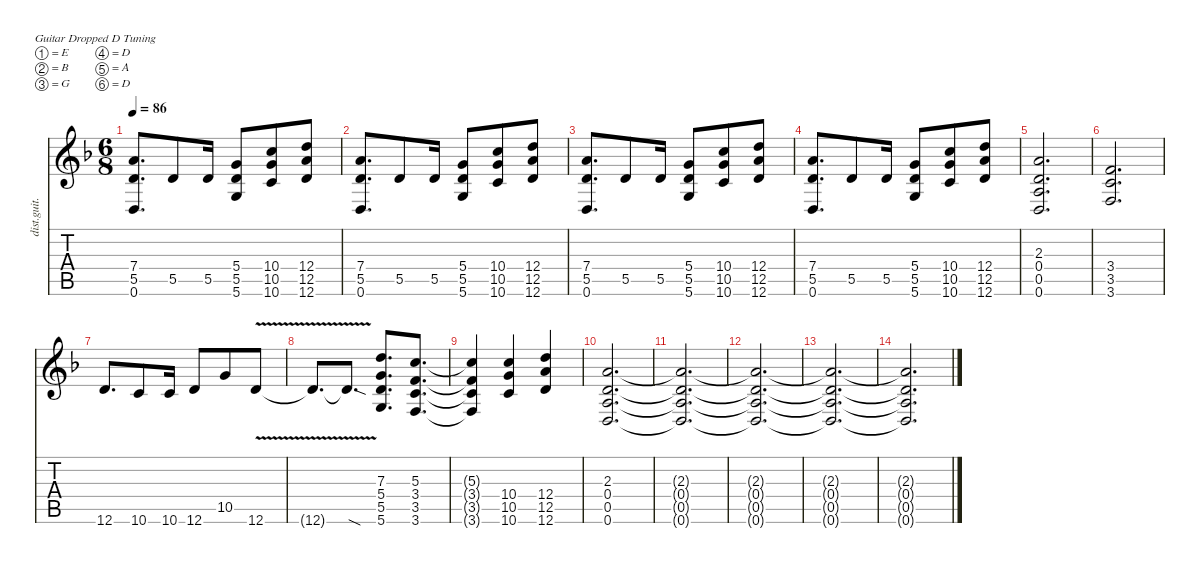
\defaultSystemsLayout 4
\hideDynamics
\bracketExtendMode nobrackets
\otherSystemsTrackNameOrientation horizontal
\track ("Guitar, distortion" "dist.guit.") {instrument distortionguitar}
\staff {score tabs}
\tuning (E4 B3 G3 D3 A2 D2)
\ts (6 8)
\tempo 86
\clef g2
\ks dminor
(7.4{acc forcenatural} 5.5{acc forcenatural} 0.6{acc forcenatural}).8{d dy f beam Up} 5.5{acc forcenatural}.8{beam Up} 5.5{acc forcenatural}.16{beam Up} (5.4{acc forcenatural} 5.5{acc forcenatural} 5.6{acc forcenatural}).8{beam Up} (10.4{acc forcenatural} 10.5{acc forcenatural} 10.6{acc forcenatural}).8{beam Up} (12.4{acc forcenatural} 12.5{acc forcenatural} 12.6{acc forcenatural}).8{beam Up} |
(7.4{acc forcenatural} 5.5{acc forcenatural} 0.6{acc forcenatural}).8{d beam Up} 5.5{acc forcenatural}.8{beam Up} 5.5{acc forcenatural}.16{beam Up} (5.4{acc forcenatural} 5.5{acc forcenatural} 5.6{acc forcenatural}).8{beam Up} (10.4{acc forcenatural} 10.5{acc forcenatural} 10.6{acc forcenatural}).8{beam Up} (12.4{acc forcenatural} 12.5{acc forcenatural} 12.6{acc forcenatural}).8{beam Up} |
(7.4{acc forcenatural} 5.5{acc forcenatural} 0.6{acc forcenatural}).8{d beam Up} 5.5{acc forcenatural}.8{beam Up} 5.5{acc forcenatural}.16{beam Up} (5.4{acc forcenatural} 5.5{acc forcenatural} 5.6{acc forcenatural}).8{beam Up} (10.4{acc forcenatural} 10.5{acc forcenatural} 10.6{acc forcenatural}).8{beam Up} (12.4{acc forcenatural} 12.5{acc forcenatural} 12.6{acc forcenatural}).8{beam Up} |
(7.4{acc forcenatural} 5.5{acc forcenatural} 0.6{acc forcenatural}).8{d beam Up} 5.5{acc forcenatural}.8{beam Up} 5.5{acc forcenatural}.16{beam Up} (5.4{acc forcenatural} 5.5{acc forcenatural} 5.6{acc forcenatural}).8{beam Up} (10.4{acc forcenatural} 10.5{acc forcenatural} 10.6{acc forcenatural}).8{beam Up} (12.4{acc forcenatural} 12.5{acc forcenatural} 12.6{acc forcenatural}).8{beam Up} |
(2.3{acc forcenatural} 0.4{acc forcenatural} 0.5{acc forcenatural} 0.6{acc forcenatural}).2{d beam Up} |
(3.4{acc forcenatural} 3.5{acc forcenatural} 3.6{acc forcenatural}).2{d beam Up} |
12.6{acc forcenatural}.8{d beam Up} 10.6{acc forcenatural}.8{beam Up} 10.6{acc forcenatural}.16{beam Up} 12.6{acc forcenatural}.8{beam Up} 10.5{acc forcenatural}.8{beam Up} 12.6{v acc forcenatural}.8{beam Up} |
12.6{v t acc forcenatural}.8{d beam Up} 12.6{v sod t acc forcenatural}.8{d beam Up} (7.3{acc forcenatural} 5.4{acc forcenatural} 5.5{acc forcenatural} 5.6{acc forcenatural}).8{d dy mp beam Up} (5.3{acc forcenatural} 3.4{acc forcenatural} 3.5{acc forcenatural} 3.6{acc forcenatural}).8{d beam Up} |
(5.3{t acc forcenatural} 3.4{t acc forcenatural} 3.5{t acc forcenatural} 3.6{t acc forcenatural}).4{dy f beam Up} (10.4{acc forcenatural} 10.5{acc forcenatural} 10.6{acc forcenatural}).4{beam Up} (12.4{acc forcenatural} 12.5{acc forcenatural} 12.6{acc forcenatural}).4{beam Up} |
(2.3{acc forcenatural} 0.4{acc forcenatural} 0.5{acc forcenatural} 0.6{acc forcenatural}).2{d dy mp beam Up} |
(2.3{t acc forcenatural} 0.4{t acc forcenatural} 0.5{t acc forcenatural} 0.6{t acc forcenatural}).2{d dy f beam Up} |
(2.3{t acc forcenatural} 0.4{t acc forcenatural} 0.5{t acc forcenatural} 0.6{t acc forcenatural}).2{d beam Up} |
(2.3{t acc forcenatural} 0.4{t acc forcenatural} 0.5{t acc forcenatural} 0.6{t acc forcenatural}).2{d beam Up} |
(2.3{t acc forcenatural} 0.4{t acc forcenatural} 0.5{t acc forcenatural} 0.6{t acc forcenatural}).2{d beam Up}
